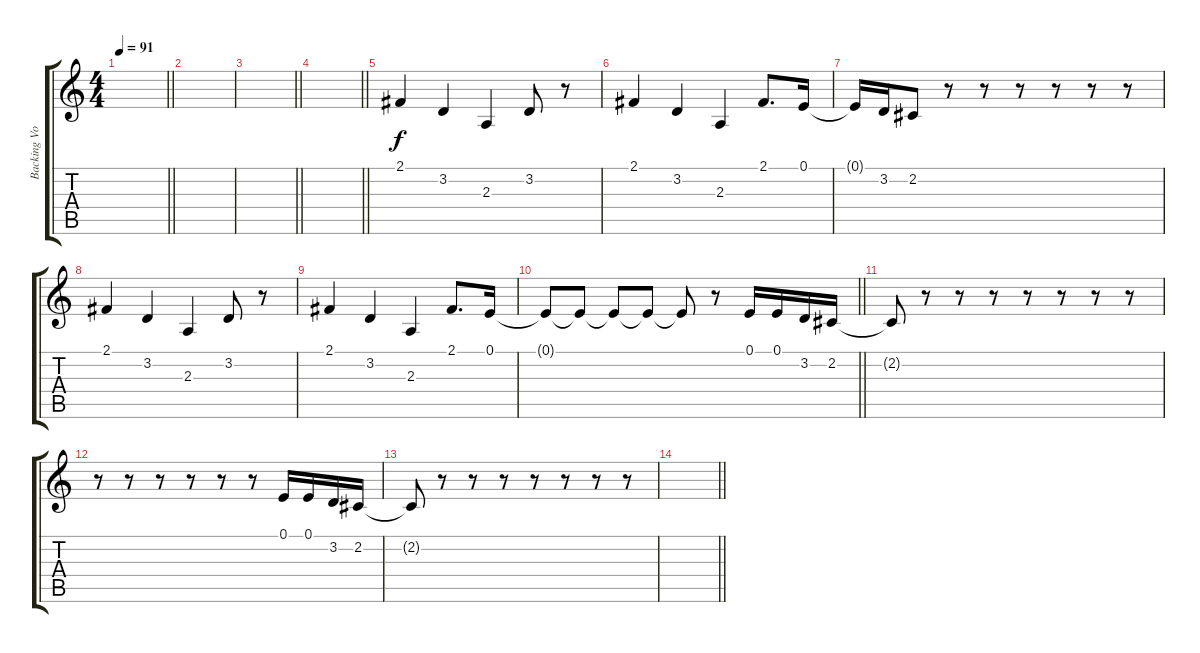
\track ("Backing Vocals" "Backing Vo") {instrument bassoon}
\staff {score tabs}
\tuning (E4 B3 G3 D3 A2 E2) {hide}
\ts (4 4)
\tempo 91
\clef g2
\barLineRight lightlight
\ks c
|
|
\barLineRight lightlight
|
\barLineRight lightlight
|
2.1.4 3.2.4 2.3.4 3.2.8 r.8 |
2.1.4 3.2.4 2.3.4 2.1.8{d} 0.1.16 |
0.1{t}.16 3.2.16 2.2.8 r.8 r.8 r.8 r.8 r.8 r.8 |
2.1.4 3.2.4 2.3.4 3.2.8 r.8 |
2.1.4 3.2.4 2.3.4 2.1.8{d} 0.1.16 |
\barLineRight lightlight
0.1{t}.8 0.1{t}.8 0.1{t}.8 0.1{t}.8 0.1{t}.8 r.8 0.1.16 0.1.16 3.2.16 2.2.16 |
2.2{t}.8 r.8 r.8 r.8 r.8 r.8 r.8 r.8 |
r.8 r.8 r.8 r.8 r.8 r.8 0.1.16 0.1.16 3.2.16 2.2.16 |
2.2{t}.8 r.8 r.8 r.8 r.8 r.8 r.8 r.8 |
\barLineRight lightlight
